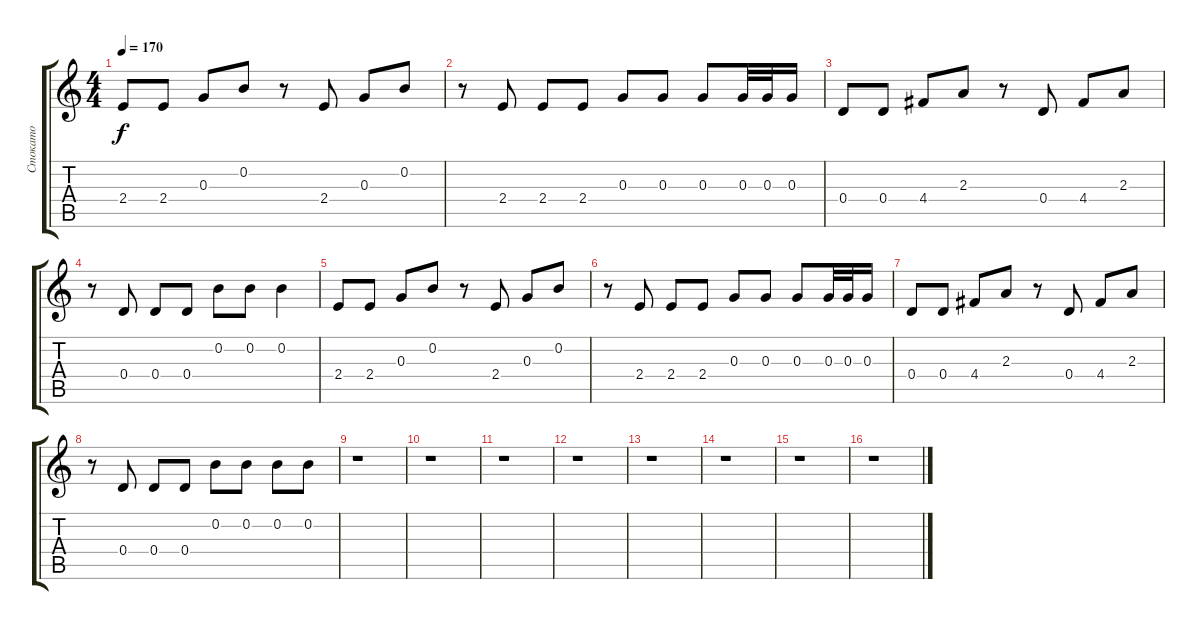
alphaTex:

\track ("Стокато" "Стокато") {instrument electricguitarmuted}
\staff {score tabs}
\tuning (E4 B3 G3 D3 A2 E2) {hide}
\ts (4 4)
\tempo 170
\clef g2
\ks c
2.4.8{dy f instrument electricguitarmuted} 2.4.8 0.3.8 0.2.8 r.8 2.4.8 0.3.8 0.2.8 |
r.8 2.4.8 2.4.8 2.4.8 0.3.8 0.3.8 0.3.8 0.3.32 0.3.32 0.3.16 |
0.4.8 0.4.8 4.4.8 2.3.8 r.8 0.4.8 4.4.8 2.3.8 |
r.8 0.4.8 0.4.8 0.4.8 0.2.8 0.2.8 0.2.4 |
2.4.8 2.4.8 0.3.8 0.2.8 r.8 2.4.8 0.3.8 0.2.8 |
r.8 2.4.8 2.4.8 2.4.8 0.3.8 0.3.8 0.3.8 0.3.32 0.3.32 0.3.16 |
0.4.8 0.4.8 4.4.8 2.3.8 r.8 0.4.8 4.4.8 2.3.8 |
r.8 0.4.8 0.4.8 0.4.8 0.2.8 0.2.8 0.2.8 0.2.8 |
r.1 |
r.1 |
r.1 |
r.1 |
r.1 |
r.1 |
r.1 |
r.1
